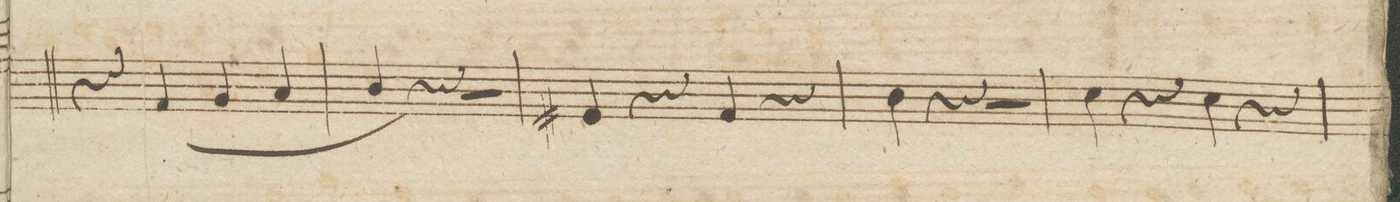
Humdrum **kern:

**kern	**dynam
*I"Viole.	*
*clefC3	*
*k[]	*
*met(c)	*
*M4/4	*
4r	.
(4G/	.
4A/	.
4B/	.
=92	=92
4c/)	.
4r	.
2r	.
=93	=93
4F#/	.
4r	.
4G/	.
4r	.
=94	=94
4c\	.
4r	.
2r	.
=95	=95
4d\	.
4r	.
4d\	.
4r	.
=96	=96
*-	*-
